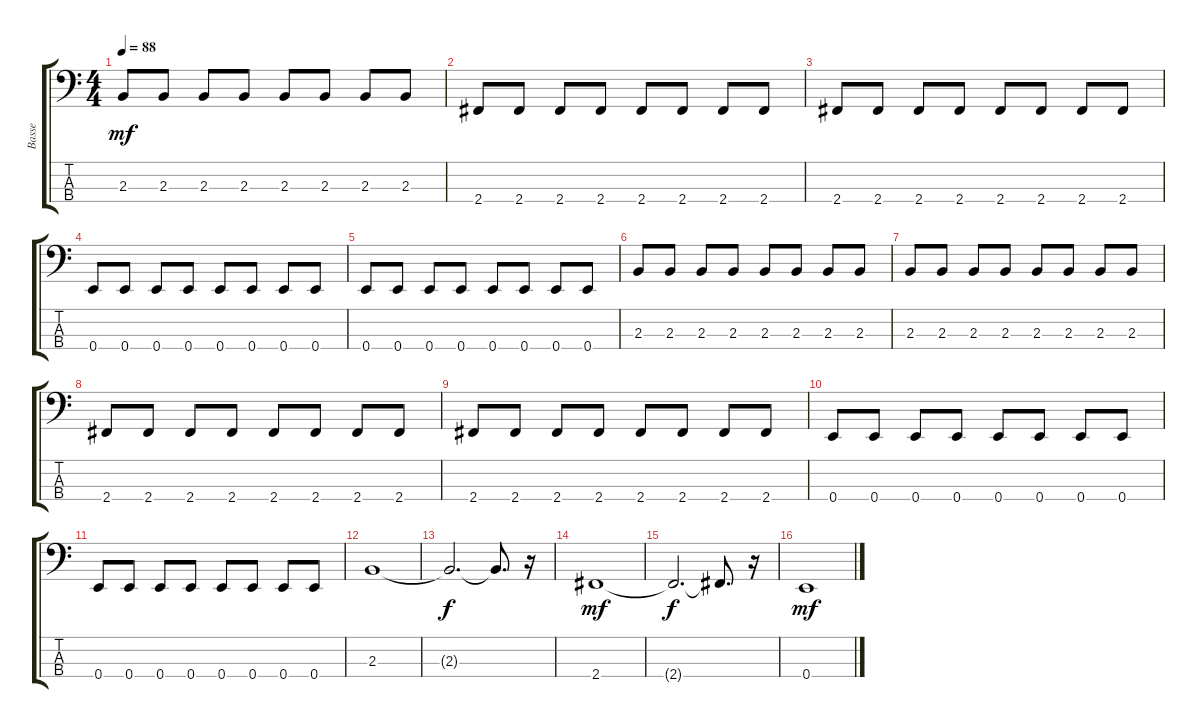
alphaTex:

\track ("Basse" "Basse") {instrument electricbassfinger}
\staff {score tabs}
\tuning (G2 D2 A1 E1) {hide}
\ts (4 4)
\tempo 88
\clef f4
\ks c
2.3.8{dy mf} 2.3.8 2.3.8 2.3.8 2.3.8 2.3.8 2.3.8 2.3.8 |
2.4.8 2.4.8 2.4.8 2.4.8 2.4.8 2.4.8 2.4.8 2.4.8 |
2.4.8 2.4.8 2.4.8 2.4.8 2.4.8 2.4.8 2.4.8 2.4.8 |
0.4.8 0.4.8 0.4.8 0.4.8 0.4.8 0.4.8 0.4.8 0.4.8 |
0.4.8 0.4.8 0.4.8 0.4.8 0.4.8 0.4.8 0.4.8 0.4.8 |
2.3.8 2.3.8 2.3.8 2.3.8 2.3.8 2.3.8 2.3.8 2.3.8 |
2.3.8 2.3.8 2.3.8 2.3.8 2.3.8 2.3.8 2.3.8 2.3.8 |
2.4.8 2.4.8 2.4.8 2.4.8 2.4.8 2.4.8 2.4.8 2.4.8 |
2.4.8 2.4.8 2.4.8 2.4.8 2.4.8 2.4.8 2.4.8 2.4.8 |
0.4.8 0.4.8 0.4.8 0.4.8 0.4.8 0.4.8 0.4.8 0.4.8 |
0.4.8 0.4.8 0.4.8 0.4.8 0.4.8 0.4.8 0.4.8 0.4.8 |
2.3.1 |
2.3{t}.2{d dy f} 2.3{t}.8{d} r.16 |
2.4.1{dy mf} |
2.4{t}.2{d dy f} 2.4{t}.8{d} r.16 |
0.4.1{dy mf}
